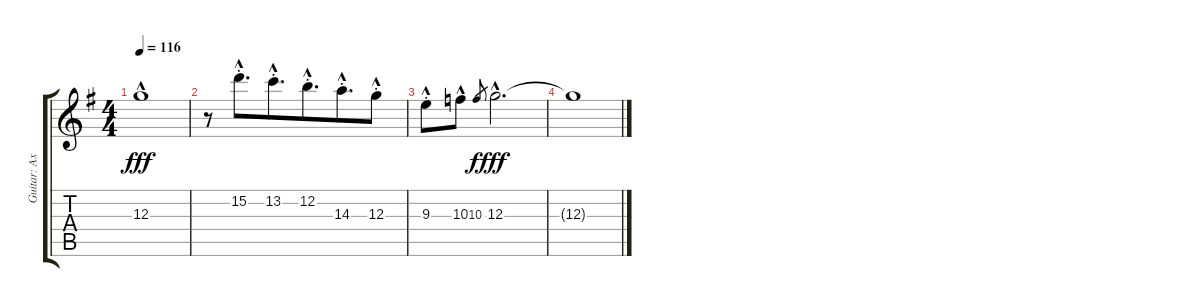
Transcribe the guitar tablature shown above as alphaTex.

\track ("Guitar: Axel" "Guitar: Ax") {instrument overdrivenguitar}
\staff {score tabs}
\tuning (E4 B3 G3 D3 A2 E2) {hide}
\ts (4 4)
\tempo 116
\clef g2
\ks g
12.3{hac}.1{dy fff} |
r.8 15.2{hac st}.8{d beam merge} 13.2{hac st}.8{d beam merge} 12.2{hac st}.8{d} 14.3{hac st}.8{d beam merge} 12.3{hac st}.8 |
9.3{hac st}.8 10.3{hac}.8 10.3.8{gr dy f beam merge} 12.3{hac}.2{d dy fff volume 0} |
12.3{t}.1
